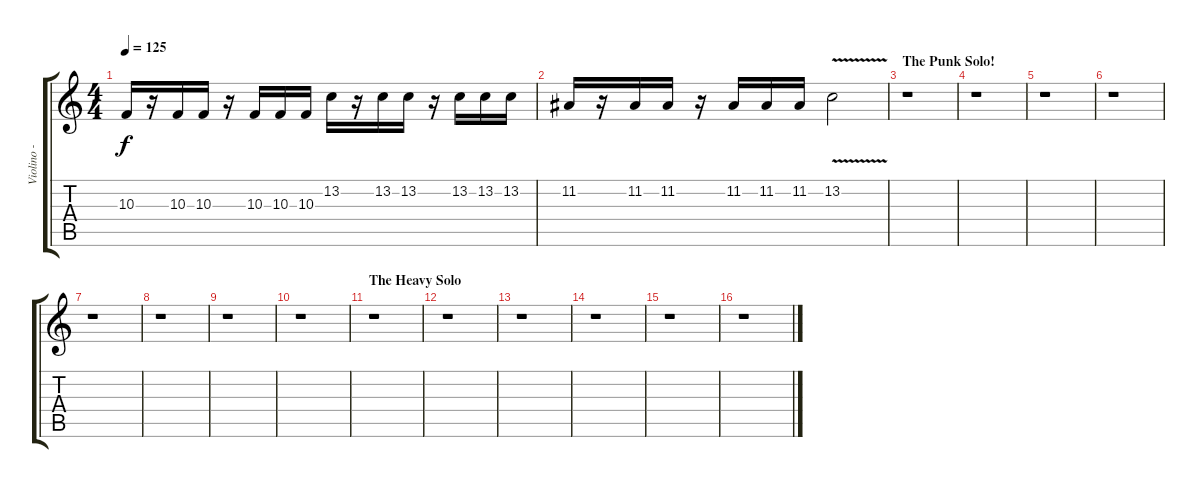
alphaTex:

\track ("Violino - Violin" "Violino - ") {instrument violin}
\staff {score tabs}
\tuning (E4 B3 G3 D3 A2 E2) {hide}
\ts (4 4)
\tempo 125
\clef g2
\ks c
10.3.16{dy f} r.16 10.3.16 10.3.16 r.16 10.3.16 10.3.16 10.3.16 13.2.16 r.16 13.2.16 13.2.16 r.16 13.2.16 13.2.16 13.2.16 |
11.2.16 r.16 11.2.16 11.2.16 r.16 11.2.16 11.2.16 11.2.16 13.2{v}.2 |
\section ("" "The Punk Solo!")
r.1 |
r.1 |
r.1 |
r.1 |
r.1 |
r.1 |
r.1 |
r.1 |
\section ("" "The Heavy Solo")
r.1 |
r.1 |
r.1 |
r.1 |
r.1 |
r.1
